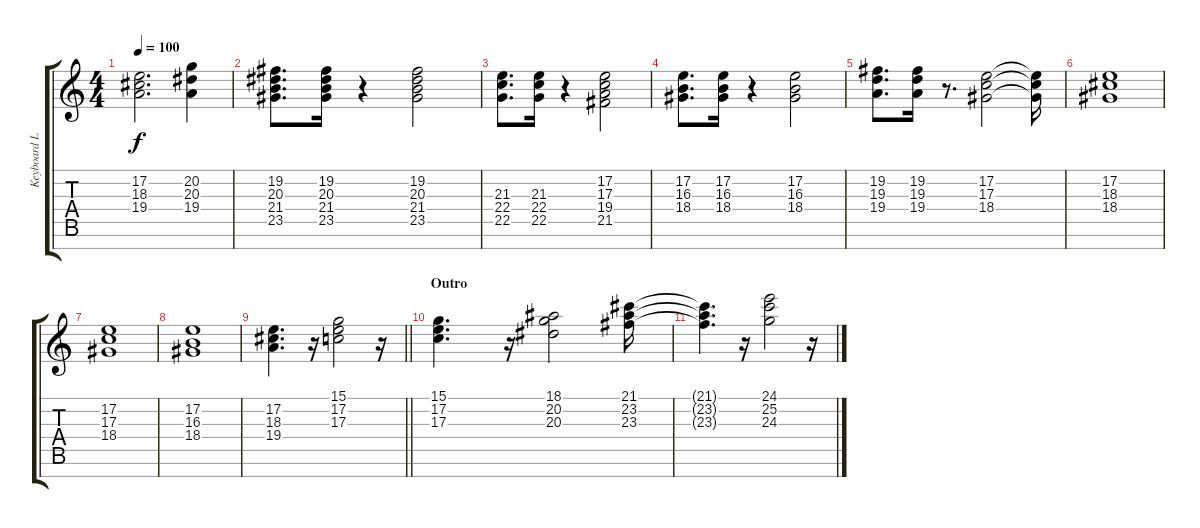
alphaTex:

\track ("Keyboard L" "Keyboard L") {instrument pad1newage}
\staff {score tabs}
\tuning (E4 B3 G3 D3 A2 E2 B1) {hide}
\ts (4 4)
\tempo 100
\clef g2
\ks c
(17.2 18.3 19.4).2{d dy f} (20.2 20.3 19.4).4 |
(19.2 20.3 21.4 23.5).8{d} (19.2 20.3 21.4 23.5).16 r.4 (19.2 20.3 21.4 23.5).2 |
(21.3 22.4 22.5).8{d} (21.3 22.4 22.5).16 r.4 (17.2 17.3 19.4 21.5).2 |
(17.2 16.3 18.4).8{d} (17.2 16.3 18.4).16 r.4 (17.2 16.3 18.4).2 |
(19.2 19.3 19.4).8{d} (19.2 19.3 19.4).16 r.8{d} (17.2 17.3 18.4).2 (17.2{t} 17.3{t} 18.4{t}).16 |
(17.2 18.3 18.4).1 |
(17.2 17.3 18.4).1 |
(17.2 16.3 18.4).1 |
\barLineRight lightlight
(17.2 18.3 19.4).4{d} r.16 (15.1 17.2 17.3).2 r.16 |
\section ("" "Outro")
(15.1 17.2 17.3).4{d} r.16 (18.1 20.2 20.3).2 (21.1 23.2 23.3).16 |
(21.1{t} 23.2{t} 23.3{t}).4{d} r.16 (24.1 25.2 24.3).2 r.16
